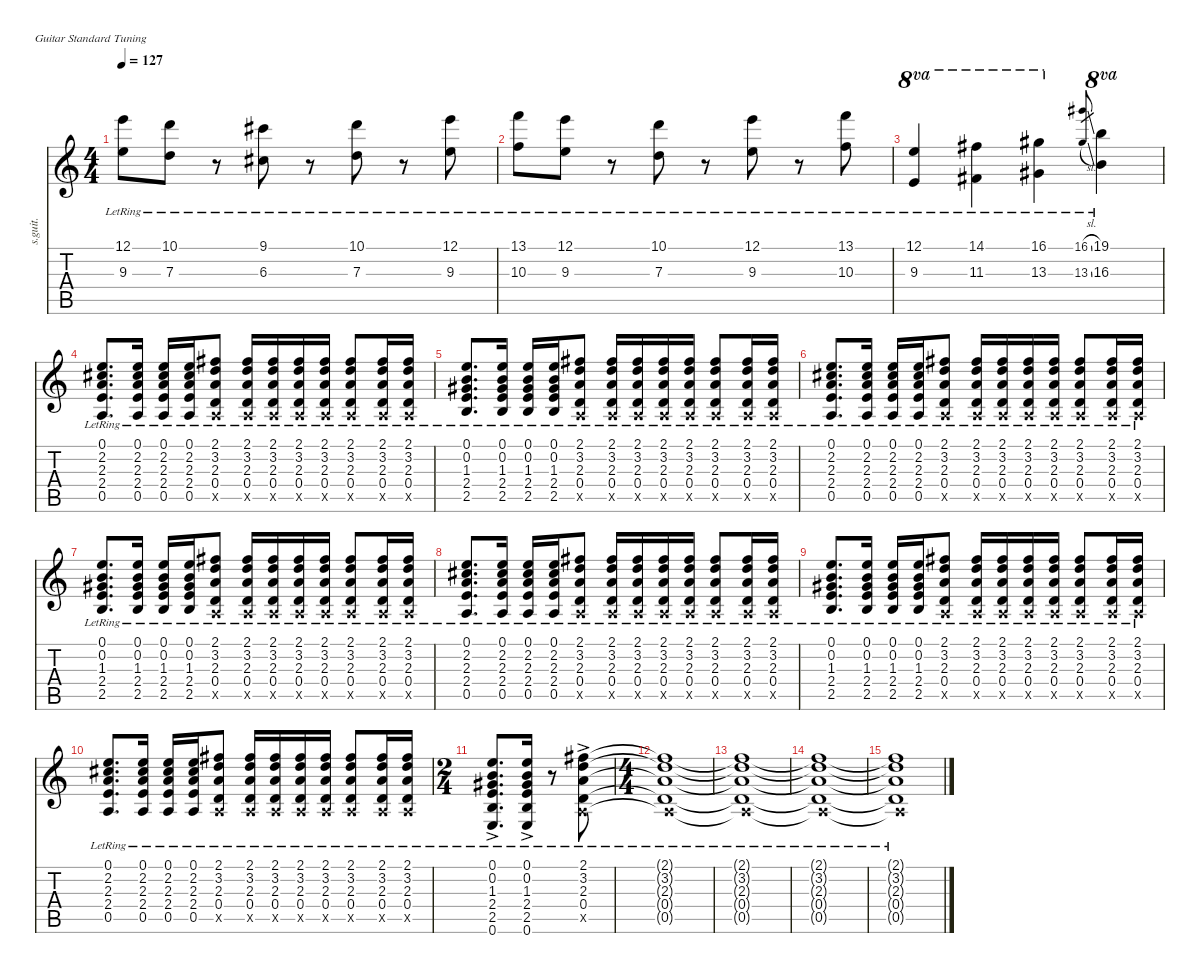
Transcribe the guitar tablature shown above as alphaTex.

\defaultSystemsLayout 4
\hideDynamics
\bracketExtendMode nobrackets
\track ("吉他 2" "s.guit.") {instrument acousticguitarsteel}
\staff {score tabs}
\tuning (E4 B3 G3 D3 A2 E2)
\ts (4 4)
\tempo 127
\clef g2
\ks c
(12.1{lr} 9.3{lr}).8{dy f beam Down} (10.1{lr} 7.3{lr}).8{beam Down} r.8{beam Down} (9.1{lr acc #} 6.3{lr acc #}).8{beam Down} r.8{beam Down} (10.1{lr} 7.3{lr}).8{beam Down} r.8{beam Down} (12.1{lr} 9.3{lr}).8{beam Down} |
(13.1{lr} 10.3{lr}).8{beam Down} (12.1{lr} 9.3{lr}).8{beam Down} r.8{beam Down} (10.1{lr} 7.3{lr}).8{beam Down} r.8{beam Down} (12.1{lr} 9.3{lr}).8{beam Down} r.8{beam Down} (13.1{lr} 10.3{lr}).8{beam Down} |
(12.1{lr} 9.3{lr}).4{ot 8va beam Up} (14.1{lr acc #} 11.3{lr acc #}).4{ot 8va beam Down} (16.1{lr acc #} 13.3{lr acc #}).4{ot 8va beam Down} (16.1{sl lr acc #} 13.3{sl lr acc #}).8{gr dy mf beam Up} (19.1{lr} 16.3{lr}).4{ot 8va dy f beam Down} |
(0.1{lr} 2.2{lr acc #} 2.3{lr} 2.4{lr} 0.5{lr}).8{d beam Up} (0.1{lr} 2.2{lr acc #} 2.3{lr} 2.4{lr} 0.5{lr}).16{beam Up} (0.1{lr} 2.2{lr acc #} 2.3{lr} 2.4{lr} 0.5{lr}).16{beam Up} (0.1{lr} 2.2{lr acc #} 2.3{lr} 2.4{lr} 0.5{lr}).16{beam Up} (2.1{lr acc #} 3.2{lr} 2.3{lr} 0.4{lr} 0.5{x}).8{beam Up} (2.1{lr acc #} 3.2{lr} 2.3{lr} 0.4{lr} 0.5{x}).16{beam Up} (2.1{lr acc #} 3.2{lr} 2.3{lr} 0.4{lr} 0.5{x}).16{beam Up} (2.1{lr acc #} 3.2{lr} 2.3{lr} 0.4{lr} 0.5{x}).16{beam Up} (2.1{lr acc #} 3.2{lr} 2.3{lr} 0.4{lr} 0.5{x}).16{beam Up} (2.1{lr acc #} 3.2{lr} 2.3{lr} 0.4{lr} 0.5{x}).8{beam Up} (2.1{lr acc #} 3.2{lr} 2.3{lr} 0.4{lr} 0.5{x}).16{beam Up} (2.1{lr acc #} 3.2{lr} 2.3{lr} 0.4{lr} 0.5{x}).16{beam Up} |
(0.1{lr} 0.2{lr} 1.3{lr acc #} 2.4{lr} 2.5{lr}).8{d beam Up} (0.1{lr} 0.2{lr} 1.3{lr acc #} 2.4{lr} 2.5{lr}).16{beam Up} (0.1{lr} 0.2{lr} 1.3{lr acc #} 2.4{lr} 2.5{lr}).16{beam Up} (0.1{lr} 0.2{lr} 1.3{lr acc #} 2.4{lr} 2.5{lr}).16{beam Up} (2.1{lr acc #} 3.2{lr} 2.3{lr} 0.4{lr} 0.5{x}).8{beam Up} (2.1{lr acc #} 3.2{lr} 2.3{lr} 0.4{lr} 0.5{x}).16{beam Up} (2.1{lr acc #} 3.2{lr} 2.3{lr} 0.4{lr} 0.5{x}).16{beam Up} (2.1{lr acc #} 3.2{lr} 2.3{lr} 0.4{lr} 0.5{x}).16{beam Up} (2.1{lr acc #} 3.2{lr} 2.3{lr} 0.4{lr} 0.5{x}).16{beam Up} (2.1{lr acc #} 3.2{lr} 2.3{lr} 0.4{lr} 0.5{x}).8{beam Up} (2.1{lr acc #} 3.2{lr} 2.3{lr} 0.4{lr} 0.5{x}).16{beam Up} (2.1{lr acc #} 3.2{lr} 2.3{lr} 0.4{lr} 0.5{x}).16{beam Up} |
(0.1{lr} 2.2{lr acc #} 2.3{lr} 2.4{lr} 0.5{lr}).8{d beam Up} (0.1{lr} 2.2{lr acc #} 2.3{lr} 2.4{lr} 0.5{lr}).16{beam Up} (0.1{lr} 2.2{lr acc #} 2.3{lr} 2.4{lr} 0.5{lr}).16{beam Up} (0.1{lr} 2.2{lr acc #} 2.3{lr} 2.4{lr} 0.5{lr}).16{beam Up} (2.1{lr acc #} 3.2{lr} 2.3{lr} 0.4{lr} 0.5{x}).8{beam Up} (2.1{lr acc #} 3.2{lr} 2.3{lr} 0.4{lr} 0.5{x}).16{beam Up} (2.1{lr acc #} 3.2{lr} 2.3{lr} 0.4{lr} 0.5{x}).16{beam Up} (2.1{lr acc #} 3.2{lr} 2.3{lr} 0.4{lr} 0.5{x}).16{beam Up} (2.1{lr acc #} 3.2{lr} 2.3{lr} 0.4{lr} 0.5{x}).16{beam Up} (2.1{lr acc #} 3.2{lr} 2.3{lr} 0.4{lr} 0.5{x}).8{beam Up} (2.1{lr acc #} 3.2{lr} 2.3{lr} 0.4{lr} 0.5{x}).16{beam Up} (2.1{lr acc #} 3.2{lr} 2.3{lr} 0.4{lr} 0.5{x}).16{beam Up} |
(0.1{lr} 0.2{lr} 1.3{lr acc #} 2.4{lr} 2.5{lr}).8{d beam Up} (0.1{lr} 0.2{lr} 1.3{lr acc #} 2.4{lr} 2.5{lr}).16{beam Up} (0.1{lr} 0.2{lr} 1.3{lr acc #} 2.4{lr} 2.5{lr}).16{beam Up} (0.1{lr} 0.2{lr} 1.3{lr acc #} 2.4{lr} 2.5{lr}).16{beam Up} (2.1{lr acc #} 3.2{lr} 2.3{lr} 0.4{lr} 0.5{x}).8{beam Up} (2.1{lr acc #} 3.2{lr} 2.3{lr} 0.4{lr} 0.5{x}).16{beam Up} (2.1{lr acc #} 3.2{lr} 2.3{lr} 0.4{lr} 0.5{x}).16{beam Up} (2.1{lr acc #} 3.2{lr} 2.3{lr} 0.4{lr} 0.5{x}).16{beam Up} (2.1{lr acc #} 3.2{lr} 2.3{lr} 0.4{lr} 0.5{x}).16{beam Up} (2.1{lr acc #} 3.2{lr} 2.3{lr} 0.4{lr} 0.5{x}).8{beam Up} (2.1{lr acc #} 3.2{lr} 2.3{lr} 0.4{lr} 0.5{x}).16{beam Up} (2.1{lr acc #} 3.2{lr} 2.3{lr} 0.4{lr} 0.5{x}).16{beam Up} |
(0.1{lr} 2.2{lr acc #} 2.3{lr} 2.4{lr} 0.5{lr}).8{d beam Up} (0.1{lr} 2.2{lr acc #} 2.3{lr} 2.4{lr} 0.5{lr}).16{beam Up} (0.1{lr} 2.2{lr acc #} 2.3{lr} 2.4{lr} 0.5{lr}).16{beam Up} (0.1{lr} 2.2{lr acc #} 2.3{lr} 2.4{lr} 0.5{lr}).16{beam Up} (2.1{lr acc #} 3.2{lr} 2.3{lr} 0.4{lr} 0.5{x}).8{beam Up} (2.1{lr acc #} 3.2{lr} 2.3{lr} 0.4{lr} 0.5{x}).16{beam Up} (2.1{lr acc #} 3.2{lr} 2.3{lr} 0.4{lr} 0.5{x}).16{beam Up} (2.1{lr acc #} 3.2{lr} 2.3{lr} 0.4{lr} 0.5{x}).16{beam Up} (2.1{lr acc #} 3.2{lr} 2.3{lr} 0.4{lr} 0.5{x}).16{beam Up} (2.1{lr acc #} 3.2{lr} 2.3{lr} 0.4{lr} 0.5{x}).8{beam Up} (2.1{lr acc #} 3.2{lr} 2.3{lr} 0.4{lr} 0.5{x}).16{beam Up} (2.1{lr acc #} 3.2{lr} 2.3{lr} 0.4{lr} 0.5{x}).16{beam Up} |
(0.1{lr} 0.2{lr} 1.3{lr acc #} 2.4{lr} 2.5{lr}).8{d beam Up} (0.1{lr} 0.2{lr} 1.3{lr acc #} 2.4{lr} 2.5{lr}).16{beam Up} (0.1{lr} 0.2{lr} 1.3{lr acc #} 2.4{lr} 2.5{lr}).16{beam Up} (0.1{lr} 0.2{lr} 1.3{lr acc #} 2.4{lr} 2.5{lr}).16{beam Up} (2.1{lr acc #} 3.2{lr} 2.3{lr} 0.4{lr} 0.5{x}).8{beam Up} (2.1{lr acc #} 3.2{lr} 2.3{lr} 0.4{lr} 0.5{x}).16{beam Up} (2.1{lr acc #} 3.2{lr} 2.3{lr} 0.4{lr} 0.5{x}).16{beam Up} (2.1{lr acc #} 3.2{lr} 2.3{lr} 0.4{lr} 0.5{x}).16{beam Up} (2.1{lr acc #} 3.2{lr} 2.3{lr} 0.4{lr} 0.5{x}).16{beam Up} (2.1{lr acc #} 3.2{lr} 2.3{lr} 0.4{lr} 0.5{x}).8{beam Up} (2.1{lr acc #} 3.2{lr} 2.3{lr} 0.4{lr} 0.5{x}).16{beam Up} (2.1{lr acc #} 3.2{lr} 2.3{lr} 0.4{lr} 0.5{x}).16{beam Up} |
(0.1{lr} 2.2{lr acc #} 2.3{lr} 2.4{lr} 0.5{lr}).8{d beam Up} (0.1{lr} 2.2{lr acc #} 2.3{lr} 2.4{lr} 0.5{lr}).16{beam Up} (0.1{lr} 2.2{lr acc #} 2.3{lr} 2.4{lr} 0.5{lr}).16{beam Up} (0.1{lr} 2.2{lr acc #} 2.3{lr} 2.4{lr} 0.5{lr}).16{beam Up} (2.1{lr acc #} 3.2{lr} 2.3{lr} 0.4{lr} 0.5{x}).8{beam Up} (2.1{lr acc #} 3.2{lr} 2.3{lr} 0.4{lr} 0.5{x}).16{beam Up} (2.1{lr acc #} 3.2{lr} 2.3{lr} 0.4{lr} 0.5{x}).16{beam Up} (2.1{lr acc #} 3.2{lr} 2.3{lr} 0.4{lr} 0.5{x}).16{beam Up} (2.1{lr acc #} 3.2{lr} 2.3{lr} 0.4{lr} 0.5{x}).16{beam Up} (2.1{lr acc #} 3.2{lr} 2.3{lr} 0.4{lr} 0.5{x}).8{beam Up} (2.1{lr acc #} 3.2{lr} 2.3{lr} 0.4{lr} 0.5{x}).16{beam Up} (2.1{lr acc #} 3.2{lr} 2.3{lr} 0.4{lr} 0.5{x}).16{beam Up} |
\ts (2 4)
\beaming (8 2 2)
(0.1{ac lr} 0.2{lr} 1.3{lr acc #} 2.4{lr} 2.5{lr} 0.6{lr}).8{d beam Up} (0.1{ac lr} 0.2{lr} 1.3{lr acc #} 2.4{lr} 2.5{lr} 0.6{lr}).16{beam Up} r.8{beam Down} (2.1{lr acc #} 3.2{lr} 2.3{ac lr} 0.4{lr} 0.5{x}).8{beam Up} |
\ts (4 4)
\beaming (8 2 2 2 2)
(2.1{lr t acc #} 2.3{lr t} 0.4{lr t} 0.5{x t} 3.2{lr t}).1{beam Up} |
(2.1{lr t acc #} 3.2{lr t} 2.3{lr t} 0.4{lr t} 0.5{x t}).1{beam Up} |
(2.1{lr t acc #} 3.2{lr t} 2.3{lr t} 0.4{lr t} 0.5{x t}).1{beam Up} |
(2.1{lr t acc #} 3.2{lr t} 2.3{lr t} 0.4{lr t} 0.5{x t}).1{beam Up}
